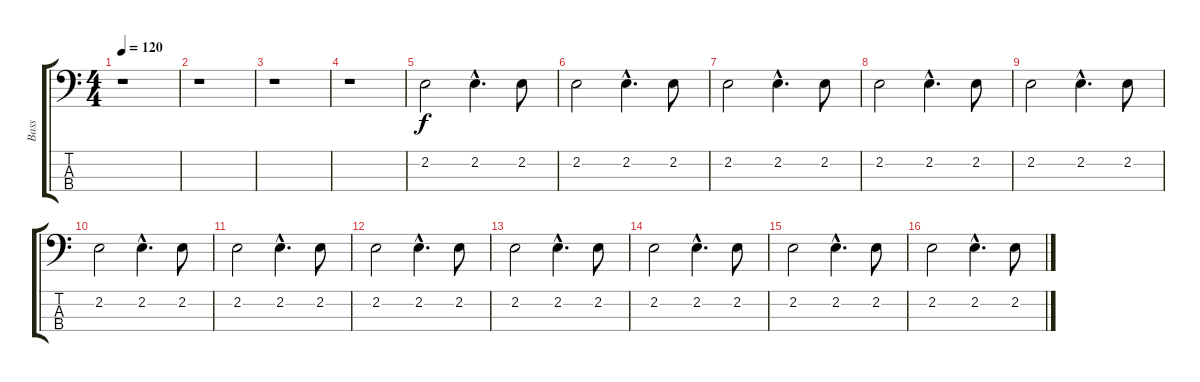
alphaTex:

\track ("Bass" "Bass") {instrument electricbassfinger}
\staff {score tabs}
\tuning (G2 D2 A1 E1) {hide}
\ts (4 4)
\tempo 120
\clef f4
\ks c
r.1{dy f instrument electricbassfinger} |
r.1 |
r.1 |
r.1 |
2.2.2 2.2{hac}.4{d} 2.2.8 |
2.2.2 2.2{hac}.4{d} 2.2.8 |
2.2.2 2.2{hac}.4{d} 2.2.8 |
2.2.2 2.2{hac}.4{d} 2.2.8 |
2.2.2 2.2{hac}.4{d} 2.2.8 |
2.2.2 2.2{hac}.4{d} 2.2.8 |
2.2.2 2.2{hac}.4{d} 2.2.8 |
2.2.2 2.2{hac}.4{d} 2.2.8 |
2.2.2 2.2{hac}.4{d} 2.2.8 |
2.2.2 2.2{hac}.4{d} 2.2.8 |
2.2.2 2.2{hac}.4{d} 2.2.8 |
2.2.2 2.2{hac}.4{d} 2.2.8
